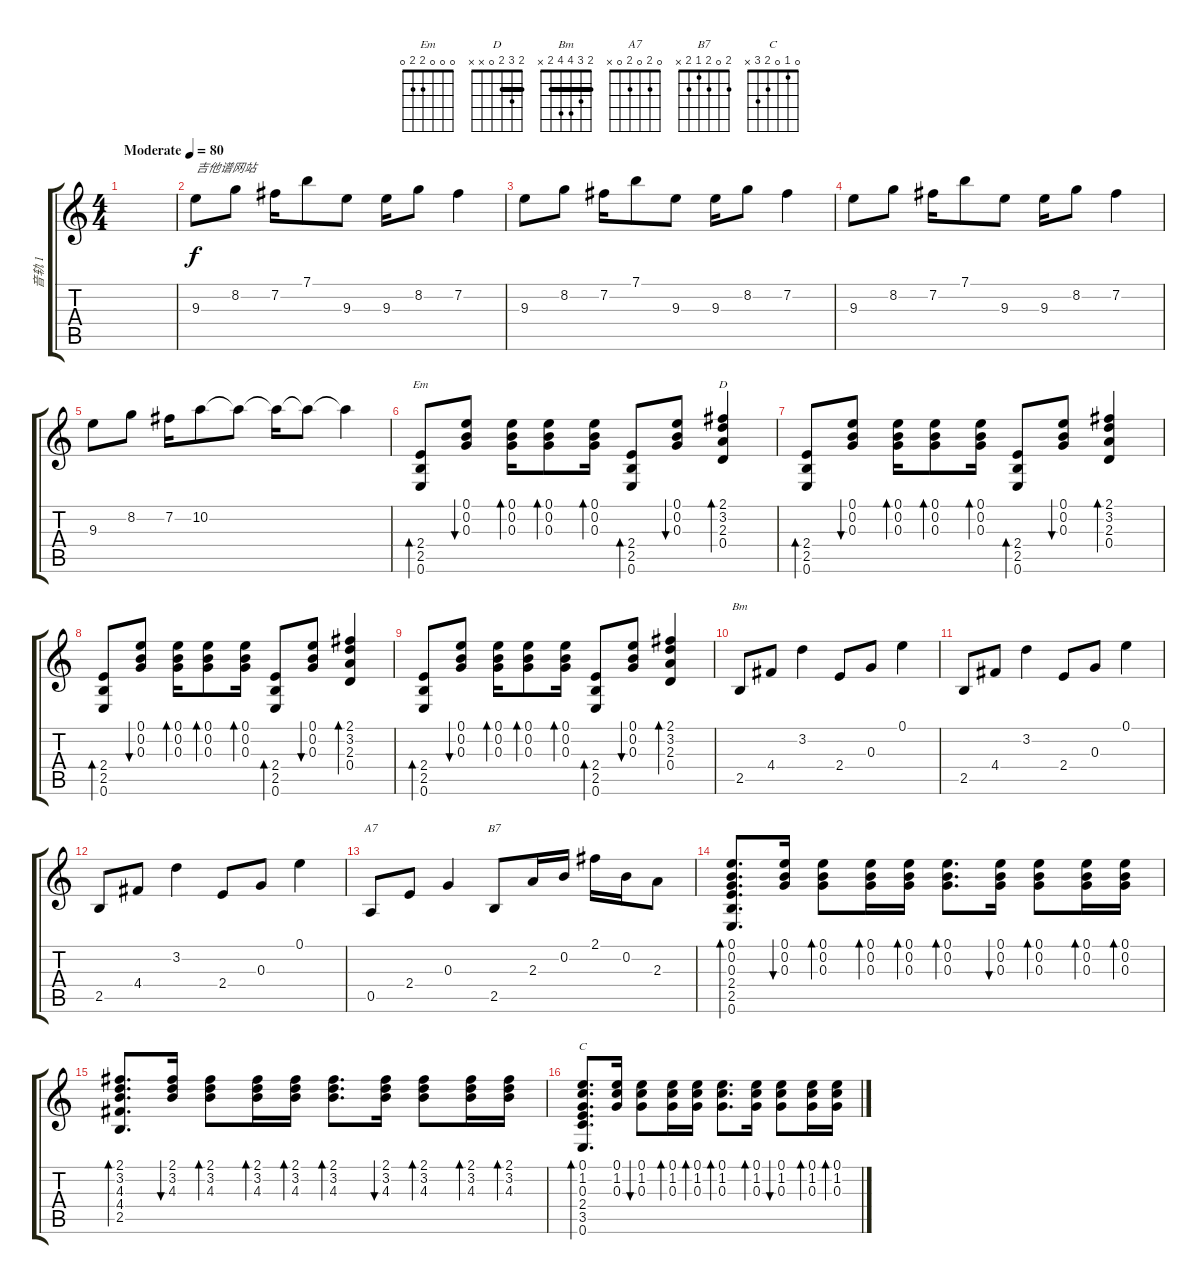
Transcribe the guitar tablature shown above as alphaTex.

\track ("音轨 1" "音轨 1") {instrument acousticguitarsteel}
\staff {score tabs}
\tuning (E4 B3 G3 D3 A2 E2) {hide}
\chord ("Em" 0 0 0 2 2 0)
\chord ("D" 2 3 2 0 x x) {barre 2}
\chord ("Bm" 2 3 4 4 2 x) {barre 2}
\chord ("A7" 0 2 0 2 0 x)
\chord ("B7" 2 0 2 1 2 x)
\chord ("C" 0 1 0 2 3 x)
\ts (4 4)
\tempo (80 "Moderate")
\clef g2
\ks c
|
9.3.8{txt "吉他谱网站"} 8.2.8 7.2.16 7.1.8 9.3.8 9.3.16 8.2.8 7.2.4 |
9.3.8 8.2.8 7.2.16 7.1.8 9.3.8 9.3.16 8.2.8 7.2.4 |
9.3.8 8.2.8 7.2.16 7.1.8 9.3.8 9.3.16 8.2.8 7.2.4 |
9.3.8 8.2.8 7.2.16 10.2.8 10.2{t}.8 10.2{t}.16 10.2{t}.8 10.2{t}.4 |
(2.4 2.5 0.6).8{bd 60 ch "Em"} (0.1 0.2 0.3).8{bu 60} (0.1 0.2 0.3).16{bd 60} (0.1 0.2 0.3).8{bd 60} (0.1 0.2 0.3).16{bd 60} (2.4 2.5 0.6).8{bd 60} (0.1 0.2 0.3).8{bu 60} (2.1 3.2 2.3 0.4).4{bd 60 ch "D"} |
(2.4 2.5 0.6).8{bd 60} (0.1 0.2 0.3).8{bu 60} (0.1 0.2 0.3).16{bd 60} (0.1 0.2 0.3).8{bd 60} (0.1 0.2 0.3).16{bd 60} (2.4 2.5 0.6).8{bd 60} (0.1 0.2 0.3).8{bu 60} (2.1 3.2 2.3 0.4).4{bd 60} |
(2.4 2.5 0.6).8{bd 60} (0.1 0.2 0.3).8{bu 60} (0.1 0.2 0.3).16{bd 60} (0.1 0.2 0.3).8{bd 60} (0.1 0.2 0.3).16{bd 60} (2.4 2.5 0.6).8{bd 60} (0.1 0.2 0.3).8{bu 60} (2.1 3.2 2.3 0.4).4{bd 60} |
(2.4 2.5 0.6).8{bd 60} (0.1 0.2 0.3).8{bu 60} (0.1 0.2 0.3).16{bd 60} (0.1 0.2 0.3).8{bd 60} (0.1 0.2 0.3).16{bd 60} (2.4 2.5 0.6).8{bd 60} (0.1 0.2 0.3).8{bu 60} (2.1 3.2 2.3 0.4).4{bd 60} |
2.5.8{ch "Bm"} 4.4.8 3.2.4 2.4.8 0.3.8 0.1.4 |
2.5.8 4.4.8 3.2.4 2.4.8 0.3.8 0.1.4 |
2.5.8 4.4.8 3.2.4 2.4.8 0.3.8 0.1.4 |
0.5.8{ch "A7"} 2.4.8 0.3.4 2.5.8{ch "B7"} 2.3.16 0.2.16 2.1.16 0.2.16 2.3.8 |
(0.1 0.2 0.3 2.4 2.5 0.6).8{d bd 60} (0.1 0.2 0.3).16{bu 60} (0.1 0.2 0.3).8{bd 60} (0.1 0.2 0.3).16{bd 60} (0.1 0.2 0.3).16{bd 60} (0.1 0.2 0.3).8{d bd 60} (0.1 0.2 0.3).16{bu 60} (0.1 0.2 0.3).8{bd 60} (0.1 0.2 0.3).16{bd 60} (0.1 0.2 0.3).16{bd 60} |
(2.1 3.2 4.3 4.4 2.5).8{d bd 60} (2.1 3.2 4.3).16{bu 60} (2.1 3.2 4.3).8{bd 60} (2.1 3.2 4.3).16{bd 60} (2.1 3.2 4.3).16{bd 60} (2.1 3.2 4.3).8{d bd 60} (2.1 3.2 4.3).16{bu 60} (2.1 3.2 4.3).8{bd 60} (2.1 3.2 4.3).16{bd 60} (2.1 3.2 4.3).16{bd 60} |
(0.1 1.2 0.3 2.4 3.5 0.6).8{d bd 60 ch "C"} (0.1 1.2 0.3).16 (0.1 1.2 0.3).8{bu 60} (0.1 1.2 0.3).16{bd 60} (0.1 1.2 0.3).16{bd 60} (0.1 1.2 0.3).8{d bd 60} (0.1 1.2 0.3).16{bd 60} (0.1 1.2 0.3).8{bu 60} (0.1 1.2 0.3).16{bd 60} (0.1 1.2 0.3).16{bd 60}
